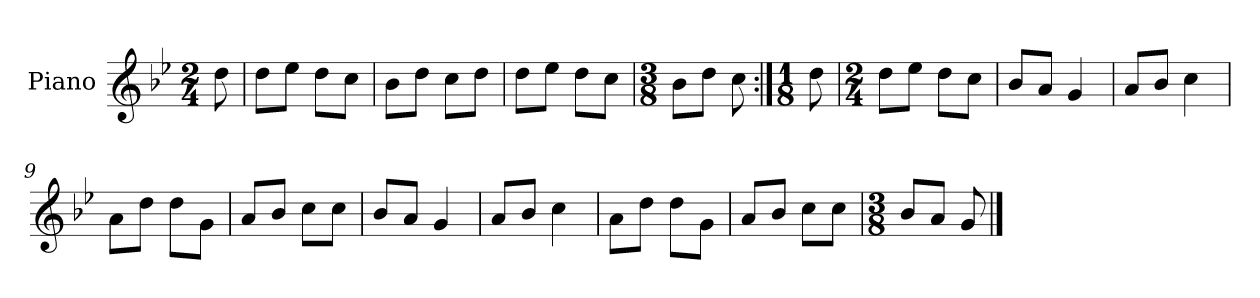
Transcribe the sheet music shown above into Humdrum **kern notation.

**kern
*part1
*staff1
*I"Piano
*I'Pno.
*clefG2
*k[b-e-]
*M2/4
=
8dd\
=1
8dd\L
8ee-\J
8dd\L
8cc\J
=2
8b-\L
8dd\J
8cc\L
8dd\J
=3
8dd\L
8ee-\J
8dd\L
8cc\J
=4
*M3/8
8b-\L
8dd\J
8cc\
=5:|!
*M1/8
8dd\
=6
*M2/4
8dd\L
8ee-\J
8dd\L
8cc\J
=7
8b-/L
8a/J
4g/
=8
8a/L
8b-/J
4cc\
=9
8a\L
8dd\J
8dd\L
8g\J
!!LO:LB:g=z
=10
8a/L
8b-/J
8cc\L
8cc\J
=11
8b-/L
8a/J
4g/
=12
8a/L
8b-/J
4cc\
=13
8a\L
8dd\J
8dd\L
8g\J
=14
8a/L
8b-/J
8cc\L
8cc\J
=15
*M3/8
8b-/L
8a/J
8g/
==
*-
